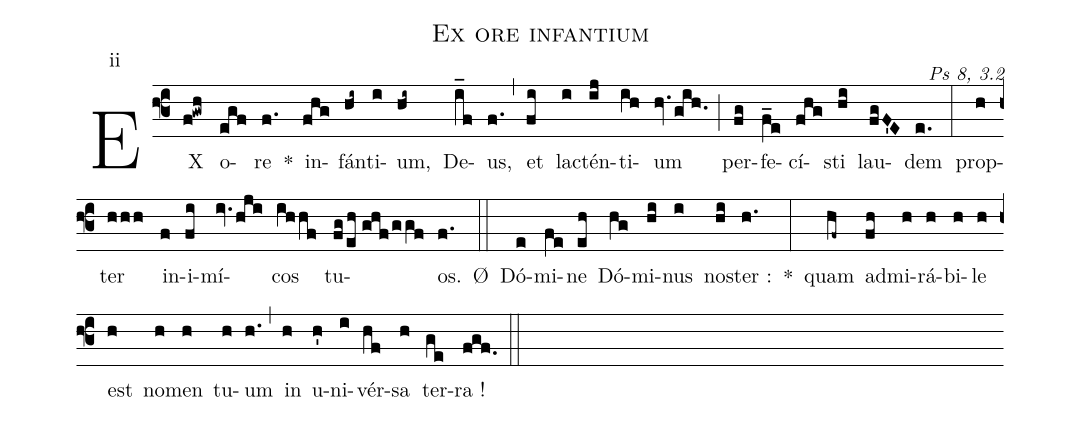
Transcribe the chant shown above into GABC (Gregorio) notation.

name:Ex ore infantium;
commentary:Ps 8, 3.2;
mode:ii;
%%
(f3) E{}X(f!gwh) o(egf)re(f.) *() in(fhg)fán(hi~)ti(i)um,(hi~) De(i_f)us,(f.) (,) et(fi) lac(i)tén(ij)ti(ih)um(hv.gih.) (;) per(fg)fe(f_e)cí(fhg)sti(hi) lau(fgF'E)dem(e.) (:) prop(h)ter(hhh) in(f)i(fi)mí(iv.hji)cos(ihhf) tu(fg/eh//ghf/ggf)os.(f.) Ø(::) Dó(e)mi(fe)ne(eh) Dó(hg)mi(hi)nus(i) nos(hi)ter~:(h.) *(:) quam(hf~) ad(fh)mi(h)rá(h)bi(h)le(h) est(h) no(h)men(h) tu(h)um(h.) (,) in(h) u(h')ni(i)vér(hf)sa(h) ter(ge)ra~!(fgf.) (::)
